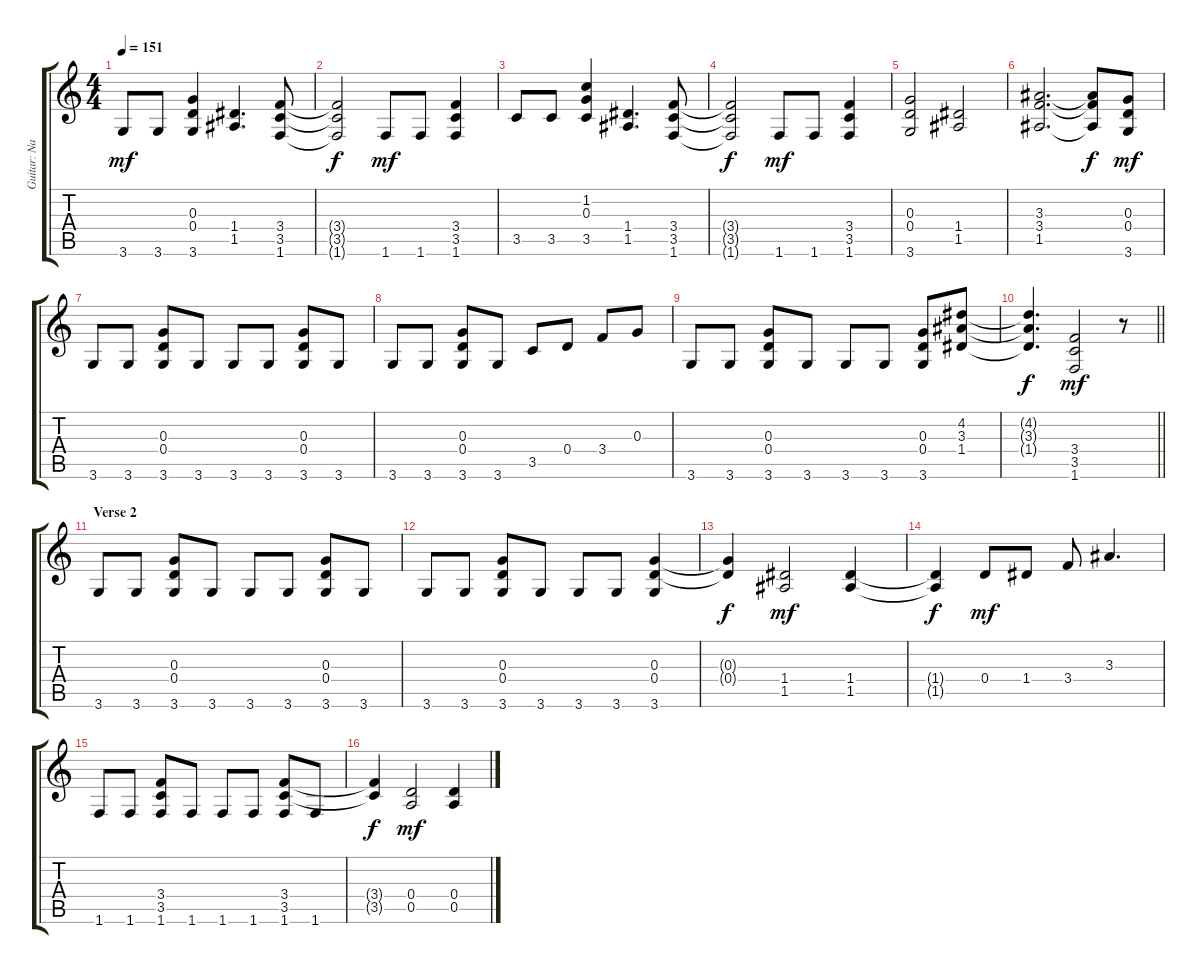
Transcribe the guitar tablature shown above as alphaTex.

\track ("Guitar: Nancy Wilson" "Guitar: Na") {instrument overdrivenguitar}
\staff {score tabs}
\tuning (E4 B3 G3 D3 A2 E2) {hide}
\ts (4 4)
\tempo 151
\clef g2
\ks c
3.6.8{dy mf} 3.6.8 (0.3 0.4 3.6).4 (1.4 1.5).4{d} (3.4 3.5 1.6).8 |
(3.4{t} 3.5{t} 1.6{t}).2{dy f} 1.6.8{dy mf} 1.6.8 (3.4 3.5 1.6).4 |
3.5.8 3.5.8 (1.2 0.3 3.5).4 (1.4 1.5).4{d} (3.4 3.5 1.6).8 |
(3.4{t} 3.5{t} 1.6{t}).2{dy f} 1.6.8{dy mf} 1.6.8 (3.4 3.5 1.6).4 |
(0.3 0.4 3.6).2 (1.4 1.5).2 |
(3.3 3.4 1.5).2{d} (3.3{t} 3.4{t} 1.5{t}).8{dy f} (0.3 0.4 3.6).8{dy mf} |
3.6.8 3.6.8 (0.3 0.4 3.6).8 3.6.8 3.6.8 3.6.8 (0.3 0.4 3.6).8 3.6.8 |
3.6.8 3.6.8 (0.3 0.4 3.6).8 3.6.8 3.5.8 0.4.8 3.4.8 0.3.8 |
3.6.8 3.6.8 (0.3 0.4 3.6).8 3.6.8 3.6.8 3.6.8 (0.3 0.4 3.6).8 (4.2 3.3 1.4).8 |
\barLineRight lightlight
(4.2{t} 3.3{t} 1.4{t}).4{d dy f} (3.4 3.5 1.6).2{dy mf} r.8 |
\section ("" "Verse 2")
3.6.8 3.6.8 (0.3 0.4 3.6).8 3.6.8 3.6.8 3.6.8 (0.3 0.4 3.6).8 3.6.8 |
3.6.8 3.6.8 (0.3 0.4 3.6).8 3.6.8 3.6.8 3.6.8 (0.3 0.4 3.6).4 |
(0.3{t} 0.4{t}).4{dy f} (1.4 1.5).2{dy mf} (1.4 1.5).4 |
(1.4{t} 1.5{t}).4{dy f} 0.4.8{dy mf} 1.4.8 3.4.8 3.3.4{d} |
1.6.8 1.6.8 (3.4 3.5 1.6).8 1.6.8 1.6.8 1.6.8 (3.4 3.5 1.6).8 1.6.8 |
(3.4{t} 3.5{t}).4{dy f} (0.4 0.5).2{dy mf} (0.4 0.5).4
